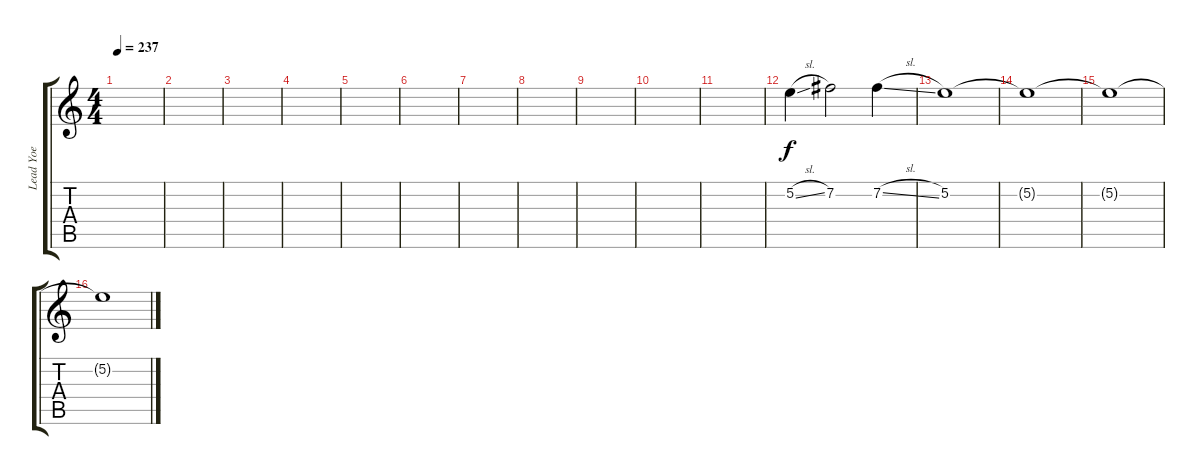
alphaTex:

\track ("Lead Yoe" "Lead Yoe") {instrument overdrivenguitar}
\staff {score tabs}
\tuning (E4 B3 G3 D3 A2 E2) {hide}
\ts (4 4)
\tempo 237
\clef g2
\ks c
|
|
|
|
|
|
|
|
|
|
|
5.2{sl}.4{volume 8 instrument overdrivenguitar} 7.2.2{volume 8 instrument overdrivenguitar} 7.2{sl}.4{volume 8 instrument overdrivenguitar} |
5.2.1{volume 4 instrument overdrivenguitar} |
5.2{t}.1 |
5.2{t}.1 |
5.2{t}.1
